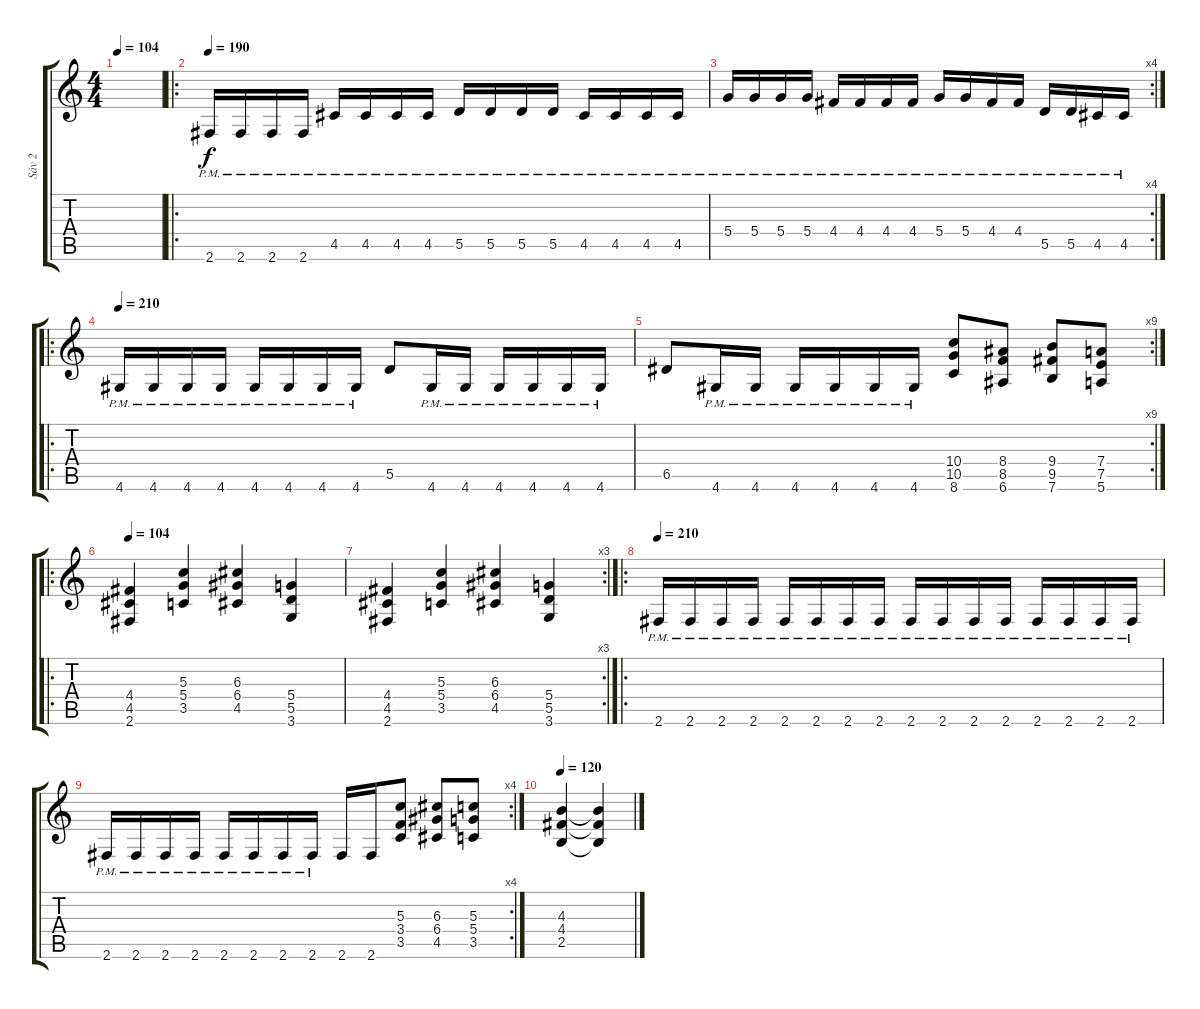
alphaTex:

\track ("Sáv 2" "Sáv 2") {instrument distortionguitar}
\staff {score tabs}
\tuning (E4 B3 G3 D3 A2 E2) {hide}
\ts (4 4)
\tempo 104
\clef g2
\ks c
|
\ro
\tempo 190
2.6{pm}.16 2.6{pm}.16 2.6{pm}.16 2.6{pm}.16 4.5{pm}.16 4.5{pm}.16 4.5{pm}.16 4.5{pm}.16 5.5{pm}.16 5.5{pm}.16 5.5{pm}.16 5.5{pm}.16 4.5{pm}.16 4.5{pm}.16 4.5{pm}.16 4.5{pm}.16 |
\rc 4
5.4{pm}.16 5.4{pm}.16 5.4{pm}.16 5.4{pm}.16 4.4{pm}.16 4.4{pm}.16 4.4{pm}.16 4.4{pm}.16 5.4{pm}.16 5.4{pm}.16 4.4{pm}.16 4.4{pm}.16 5.5{pm}.16 5.5{pm}.16 4.5{pm}.16 4.5{pm}.16 |
\ro
\tempo 210
4.6{pm}.16 4.6{pm}.16 4.6{pm}.16 4.6{pm}.16 4.6{pm}.16 4.6{pm}.16 4.6{pm}.16 4.6{pm}.16 5.5.8 4.6{pm}.16 4.6{pm}.16 4.6{pm}.16 4.6{pm}.16 4.6{pm}.16 4.6{pm}.16 |
\rc 9
6.5.8 4.6{pm}.16 4.6{pm}.16 4.6{pm}.16 4.6{pm}.16 4.6{pm}.16 4.6{pm}.16 (10.4 10.5 8.6).8 (8.4 8.5 6.6).8 (9.4 9.5 7.6).8 (7.4 7.5 5.6).8 |
\ro
\tempo 104
(4.4 4.5 2.6).4 (5.3 5.4 3.5).4 (6.3 6.4 4.5).4 (5.4 5.5 3.6).4 |
\rc 3
(4.4 4.5 2.6).4 (5.3 5.4 3.5).4 (6.3 6.4 4.5).4 (5.4 5.5 3.6).4 |
\ro
\tempo 210
2.6{pm}.16 2.6{pm}.16 2.6{pm}.16 2.6{pm}.16 2.6{pm}.16 2.6{pm}.16 2.6{pm}.16 2.6{pm}.16 2.6{pm}.16 2.6{pm}.16 2.6{pm}.16 2.6{pm}.16 2.6{pm}.16 2.6{pm}.16 2.6{pm}.16 2.6{pm}.16 |
\rc 4
2.6{pm}.16 2.6{pm}.16 2.6{pm}.16 2.6{pm}.16 2.6{pm}.16 2.6{pm}.16 2.6{pm}.16 2.6{pm}.16 2.6.16 2.6.16 (5.3 3.4 3.5).8 (6.3 6.4 4.5).8 (5.3 5.4 3.5).8 |
\tempo 120
(4.3 4.4 2.5).4 (4.3{t} 4.4{t} 2.5{t}).4
